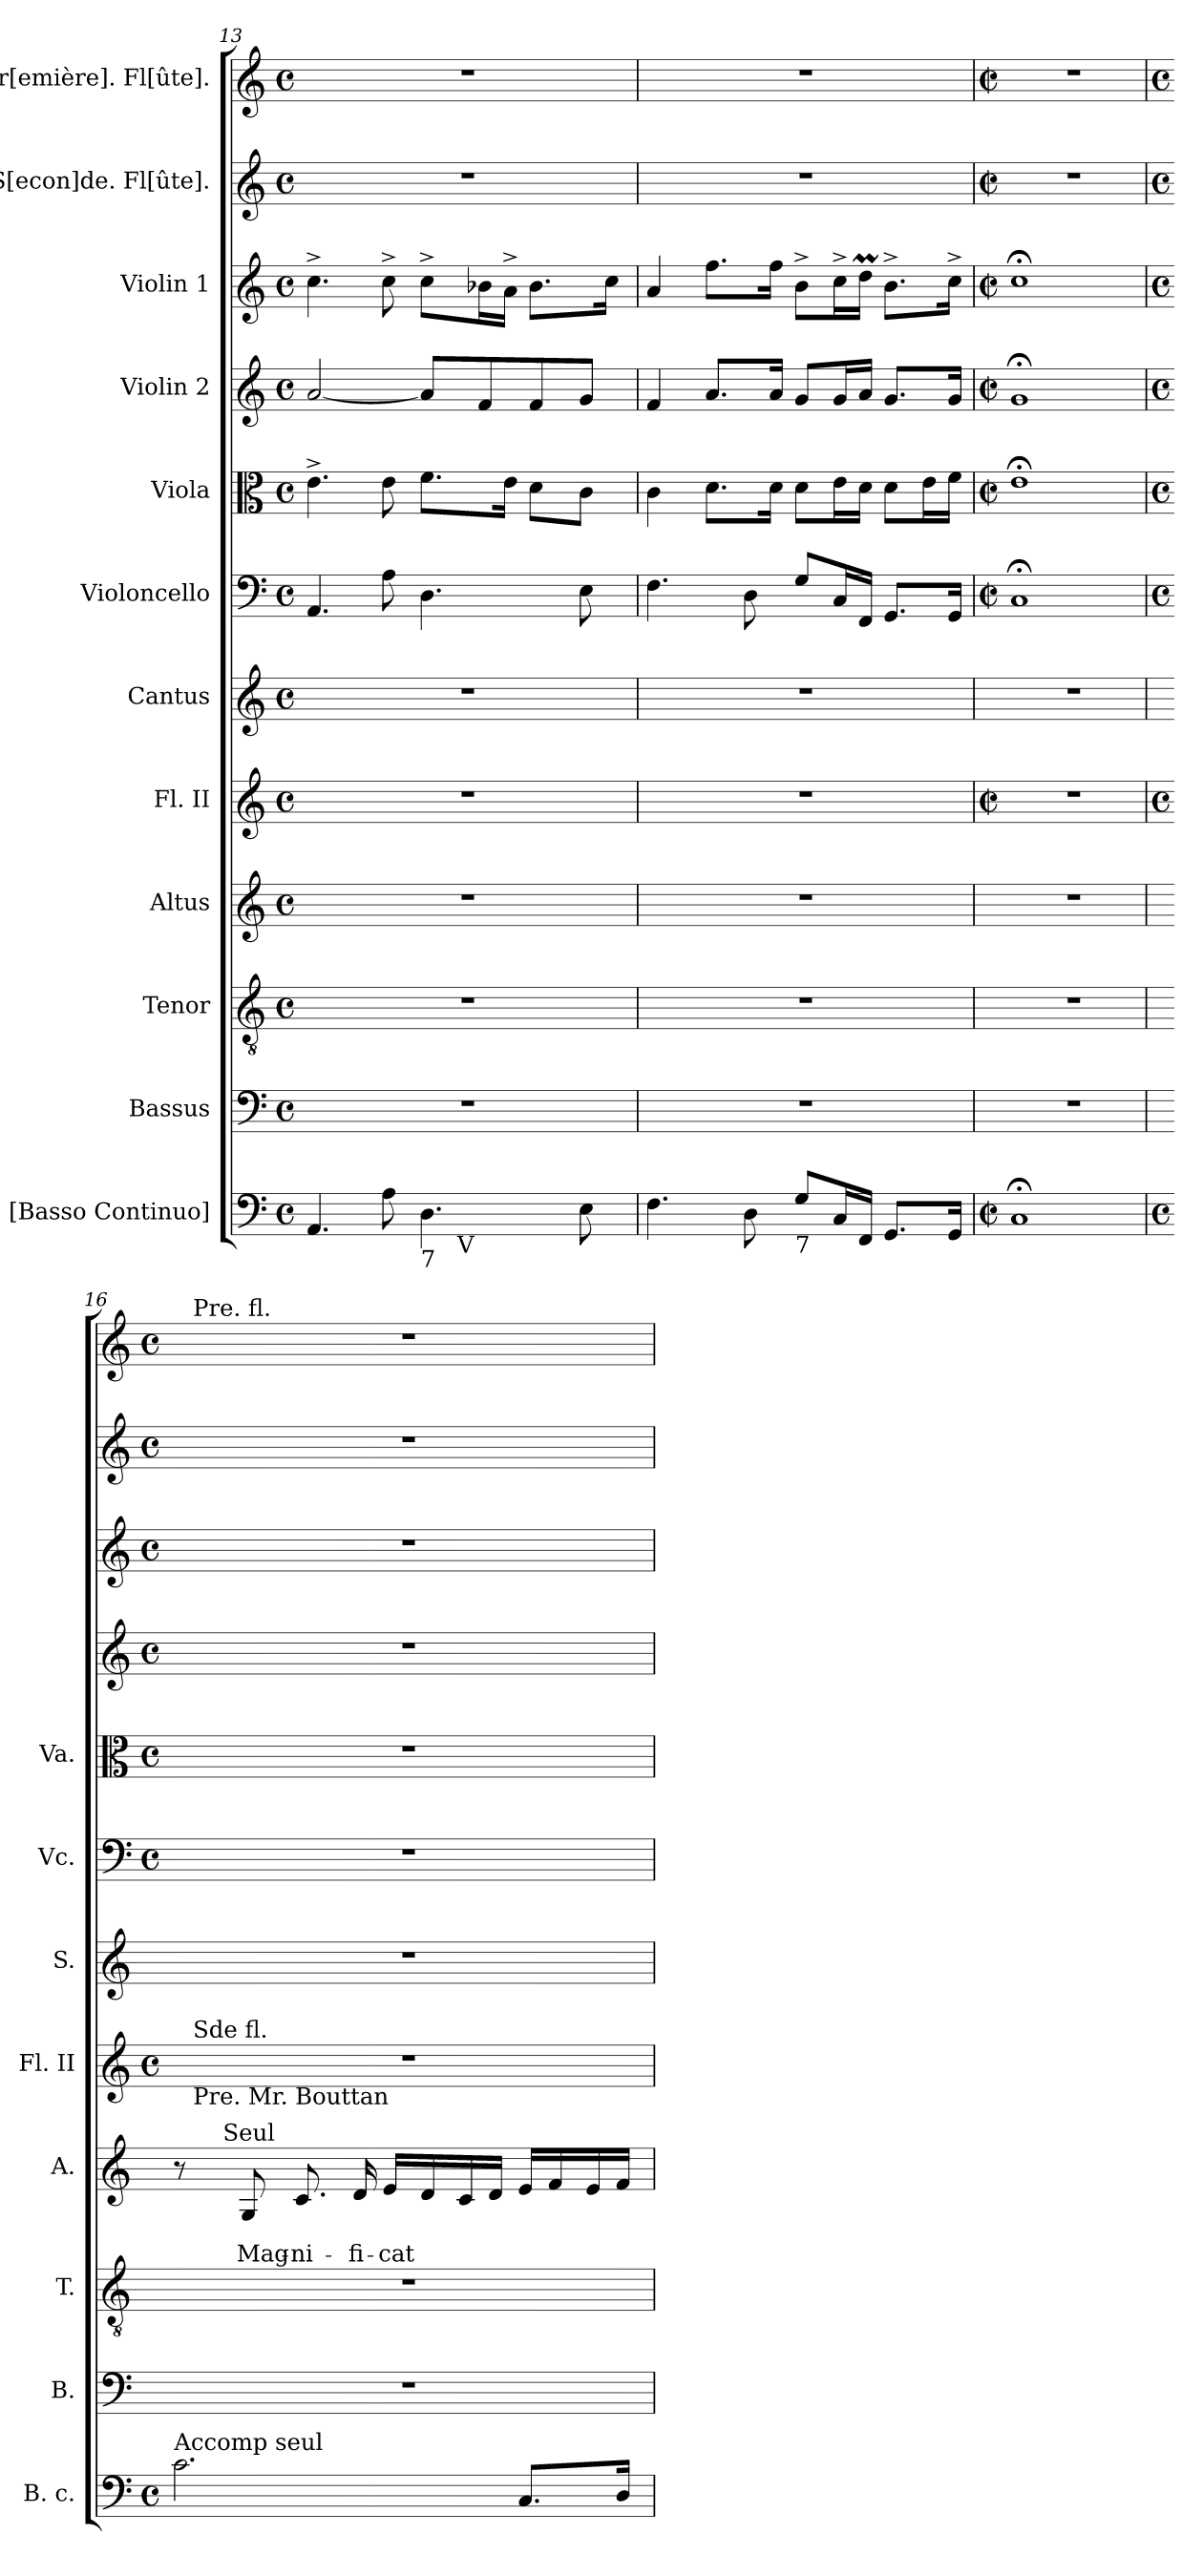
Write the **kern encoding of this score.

**kern	**kern	**kern	**kern	**text	**text	**kern	**kern	**kern	**kern	**kern	**kern	**kern	**kern
*part12	*part11	*part10	*part9	*part9	*part9	*part8	*part7	*part6	*part5	*part4	*part3	*part2	*part1
*staff12	*staff11	*staff10	*staff9	*staff9	*staff9	*staff8	*staff7	*staff6	*staff5	*staff4	*staff3	*staff2	*staff1
*I"[Basso Continuo]	*I"Bassus	*I"Tenor	*I"Altus	*	*	*I"Fl. II	*I"Cantus	*I"Violoncello	*I"Viola	*I"Violin 2	*I"Violin 1	*I"S[econ]de. Fl[ûte].	*I"Pr[emière]. Fl[ûte].
*I'B. c.	*I'B.	*I'T.	*I'A.	*	*	*I'Fl. II	*I'S.	*I'Vc.	*I'Va.	*	*	*	*
*clefF4	*clefF4	*clefGv2	*clefG2	*	*	*clefG2	*clefG2	*clefF4	*clefC3	*clefG2	*clefG2	*clefG2	*clefG2
*k[]	*k[]	*k[]	*k[]	*	*	*k[]	*k[]	*k[]	*k[]	*k[]	*k[]	*k[]	*k[]
*C:	*C:	*C:	*C:	*	*	*C:	*C:	*C:	*C:	*C:	*C:	*C:	*C:
*M4/4	*M4/4	*M4/4	*M4/4	*	*	*M4/4	*M4/4	*M4/4	*M4/4	*M4/4	*M4/4	*M4/4	*M4/4
*met(c)	*met(c)	*met(c)	*met(c)	*	*	*met(c)	*met(c)	*met(c)	*met(c)	*met(c)	*met(c)	*met(c)	*met(c)
=13	=13	=13	=13	=13	=13	=13	=13	=13	=13	=13	=13	=13	=13
*^	*	*	*	*	*	*	*	*	*	*	*	*	*
4.AA/	2ryy	1r	1r	1r	.	.	1r	1r	4.AA/	4.e^>\	[<2a/	4.cc^>\	1r	1r
8A\	.	.	.	.	.	.	.	.	8A\	8e\	.	8cc^>\	.	.
!LO:TX:b:t=7	!	!	!	!	!	!	!	!	!	!	!	!	!	!
4.D\	16ryy	.	.	.	.	.	.	.	4.D\	8.f\L	8a/L]	8cc^>\L	.	.
.	64ryy	.	.	.	.	.	.	.	.	.	.	.	.	.
!	!LO:TX:b:t=V	!	!	!	!	!	!	!	!	!	!	!	!	!
.	4ryy	.	.	.	.	.	.	.	.	.	.	.	.	.
.	.	.	.	.	.	.	.	.	.	.	8f/	16b-X\L	.	.
.	.	.	.	.	.	.	.	.	.	16e\Jk	.	16a^>\JJ	.	.
.	.	.	.	.	.	.	.	.	.	8d\L	8f/	8.b-\L	.	.
.	8ryy	.	.	.	.	.	.	.	.	.	.	.	.	.
8E\	.	.	.	.	.	.	.	.	8E\	8c\J	8g/J	.	.	.
.	.	.	.	.	.	.	.	.	.	.	.	16cc\Jk	.	.
.	32.ryy	.	.	.	.	.	.	.	.	.	.	.	.	.
*v	*v	*	*	*	*	*	*	*	*	*	*	*	*	*
=14	=14	=14	=14	=14	=14	=14	=14	=14	=14	=14	=14	=14	=14
4.F>\	1r	1r	1r	.	.	1r	1r	4.F\	4c\	4f/	4a/	1r	1r
.	.	.	.	.	.	.	.	.	8.d\L	8.a/L	8.ff\L	.	.
8D\	.	.	.	.	.	.	.	8D\	.	.	.	.	.
.	.	.	.	.	.	.	.	.	16d\Jk	16a/Jk	16ff\Jk	.	.
!LO:TX:b:t=7	!	!	!	!	!	!	!	!	!	!	!	!	!
8G/L	.	.	.	.	.	.	.	8G/L	8d\L	8g/L	8b^>\L	.	.
16C/L	.	.	.	.	.	.	.	16C/L	16e\L	16g/L	16cc^>\L	.	.
16FF/JJ	.	.	.	.	.	.	.	16FF/JJ	16d\JJ	16a/JJ	16ddM\JJ	.	.
8.GG</L	.	.	.	.	.	.	.	8.GG/L	8d\L	8.g/L	8.b^>\L	.	.
.	.	.	.	.	.	.	.	.	16e\L	.	.	.	.
16GG/Jk	.	.	.	.	.	.	.	16GG/Jk	16f\JJ	16g/Jk	16cc^>\Jk	.	.
=15	=15	=15	=15	=15	=15	=15	=15	=15	=15	=15	=15	=15	=15
*M2/2	*	*	*	*	*	*M2/2	*	*M2/2	*M2/2	*M2/2	*M2/2	*M2/2	*M2/2
*met(c|)	*	*	*	*	*	*met(c|)	*	*met(c|)	*met(c|)	*met(c|)	*met(c|)	*met(c|)	*met(c|)
1C;	1r	1r	1r	.	.	1r	1r	1C;	1e;<	1g;	1cc;<	1r	1r
!!LO:LB:g=z
=16	=16	=16	=16	=16	=16	=16	=16	=16	=16	=16	=16	=16	=16
*M4/4	*	*	*	*	*	*M4/4	*	*M4/4	*M4/4	*M4/4	*M4/4	*M4/4	*M4/4
*met(c)	*	*	*	*	*	*met(c)	*	*met(c)	*met(c)	*met(c)	*met(c)	*met(c)	*met(c)
!LO:TX:a:t=Accomp seul	!	!	!	!	!	!	!	!	!	!	!	!	!
*	*	*	*^	*	*	*^	*	*	*	*	*	*	*^
2.c\	1r	1r	8r	16.ryy	.	.	1r	32ryy	1r	1r	1r	1r	1r	1r	1r	32ryy
!	!	!	!	!	!	!	!	!	!	!	!	!	!	!	!	!LO:TX:a:t=Pre. fl.
!	!	!	!	!	!	!	!	!LO:TX:b:t=Pre. Mr. Bouttan	!	!	!	!	!	!	!	!
!	!	!	!	!	!	!	!	!LO:TX:a:t=Sde fl.	!	!	!	!	!	!	!	!
.	.	.	.	.	.	.	.	2ryy	.	.	.	.	.	.	.	2ryy
!	!	!	!	!LO:TX:a:t=Seul	!	!	!	!	!	!	!	!	!	!	!	!
.	.	.	.	2ryy	.	.	.	.	.	.	.	.	.	.	.	.
!	!	!	!	!	!	!LO:LY:b	!	!	!	!	!	!	!	!	!	!
.	.	.	8G/	.	.	Mag-	.	.	.	.	.	.	.	.	.	.
!	!	!	!	!	!	!LO:LY:b:rj	!	!	!	!	!	!	!	!	!	!
.	.	.	8.c/	.	.	-ni-	.	.	.	.	.	.	.	.	.	.
!	!	!	!	!	!	!LO:LY:b	!	!	!	!	!	!	!	!	!	!
.	.	.	16d/	.	.	-fi-	.	.	.	.	.	.	.	.	.	.
!	!	!	!	!	!	!LO:LY:b	!	!	!	!	!	!	!	!	!	!
.	.	.	16e/LL	.	.	-cat	.	.	.	.	.	.	.	.	.	.
.	.	.	.	.	.	.	.	4...ryy	.	.	.	.	.	.	.	4...ryy
.	.	.	16d/	.	.	.	.	.	.	.	.	.	.	.	.	.
.	.	.	.	4ryy	.	.	.	.	.	.	.	.	.	.	.	.
.	.	.	16c/	.	.	.	.	.	.	.	.	.	.	.	.	.
.	.	.	16d/JJ	.	.	.	.	.	.	.	.	.	.	.	.	.
8.C/L	.	.	16e/LL	.	.	.	.	.	.	.	.	.	.	.	.	.
.	.	.	16f/	.	.	.	.	.	.	.	.	.	.	.	.	.
.	.	.	.	8ryy	.	.	.	.	.	.	.	.	.	.	.	.
.	.	.	16e/	.	.	.	.	.	.	.	.	.	.	.	.	.
16D/Jk	.	.	16f/JJ	.	.	.	.	.	.	.	.	.	.	.	.	.
.	.	.	.	32ryy	.	.	.	.	.	.	.	.	.	.	.	.
*	*	*	*v	*v	*	*	*	*	*	*	*	*	*	*	*v	*v
*	*	*	*	*	*	*v	*v	*	*	*	*	*	*	*
=	=	=	=	=	=	=	=	=	=	=	=	=	=
*-	*-	*-	*-	*-	*-	*-	*-	*-	*-	*-	*-	*-	*-
